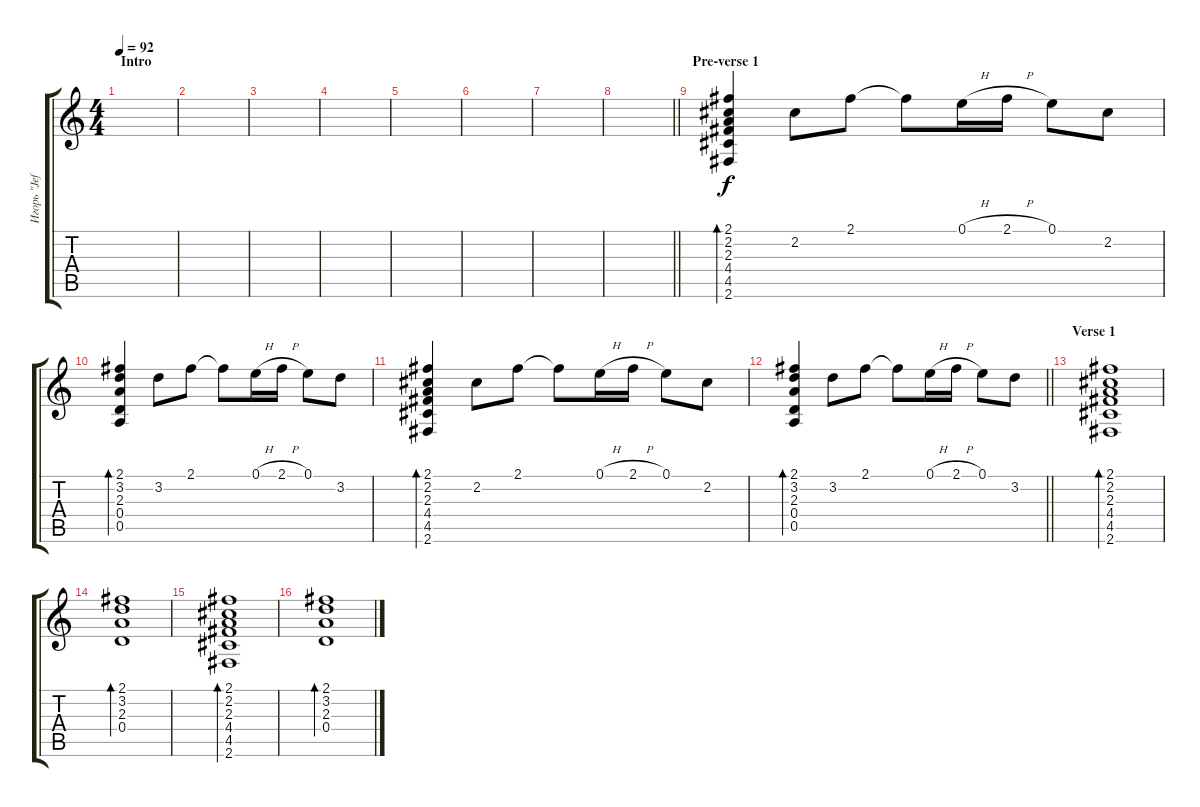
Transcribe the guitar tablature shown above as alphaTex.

\track ("Игорь \"Jeff\" Поляков" "Игорь \"Jef") {instrument acousticguitarsteel}
\staff {score tabs}
\tuning (E4 B3 G3 D3 A2 E2) {hide}
\ts (4 4)
\section ("" "Intro")
\tempo 92
\clef g2
\ks c
|
|
|
|
|
|
|
\barLineRight lightlight
|
\section ("" "Pre-verse 1")
(2.1 2.2 2.3 4.4 4.5 2.6).4{bd 60} 2.2.8 2.1.8 2.1{t}.8 0.1{h}.16 2.1{h}.16 0.1.8 2.2.8 |
(2.1 3.2 2.3 0.4 0.5).4{bd 60} 3.2.8 2.1.8 2.1{t}.8 0.1{h}.16 2.1{h}.16 0.1.8 3.2.8 |
(2.1 2.2 2.3 4.4 4.5 2.6).4{bd 60} 2.2.8 2.1.8 2.1{t}.8 0.1{h}.16 2.1{h}.16 0.1.8 2.2.8 |
\barLineRight lightlight
(2.1 3.2 2.3 0.4 0.5).4{bd 60} 3.2.8 2.1.8 2.1{t}.8 0.1{h}.16 2.1{h}.16 0.1.8 3.2.8 |
\section ("" "Verse 1")
(2.1 2.2 2.3 4.4 4.5 2.6).1{bd 60} |
(2.1 3.2 2.3 0.4).1{bd 120} |
(2.1 2.2 2.3 4.4 4.5 2.6).1{bd 60} |
(2.1 3.2 2.3 0.4).1{bd 60}
